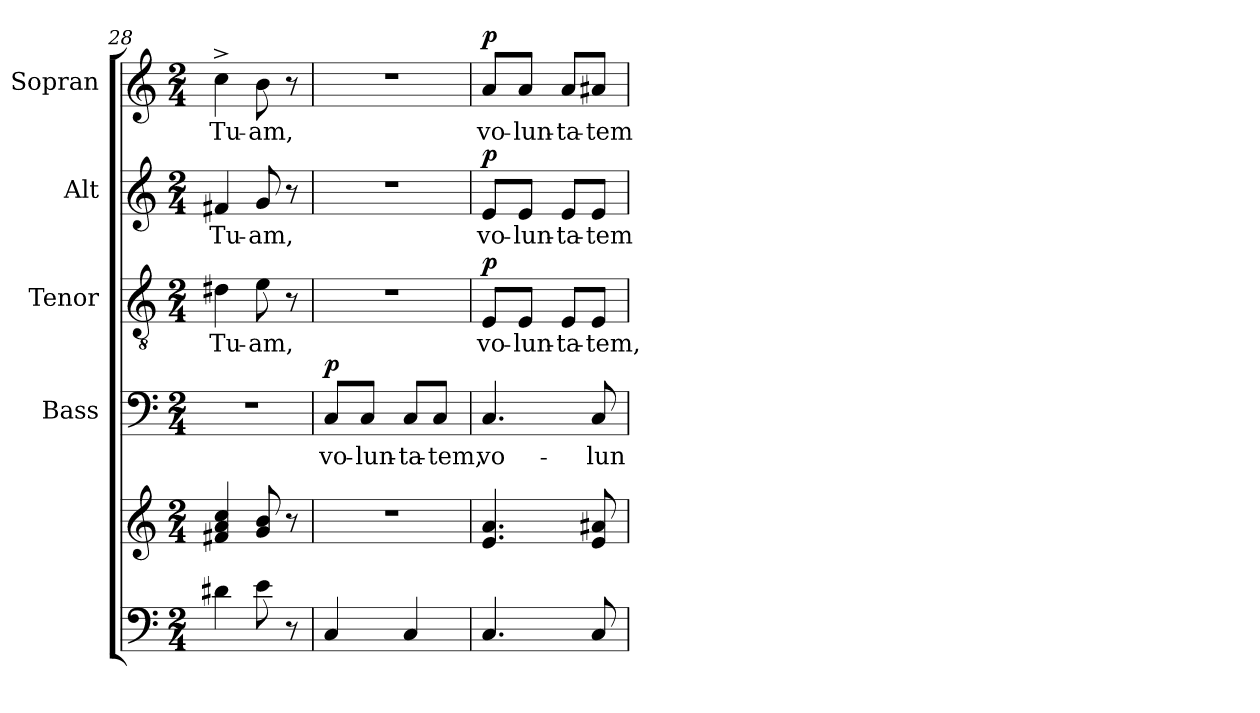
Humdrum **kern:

**kern	**kern	**kern	**text	**dynam	**kern	**text	**dynam	**kern	**text	**dynam	**kern	**text	**dynam
*part5	*part5	*part4	*part4	*part4	*part3	*part3	*part3	*part2	*part2	*part2	*part1	*part1	*part1
*staff6	*staff5	*staff4	*staff4	*staff4	*staff3	*staff3	*staff3	*staff2	*staff2	*staff2	*staff1	*staff1	*staff1
*	*	*I"Bass	*	*	*I"Tenor	*	*	*I"Alt	*	*	*I"Sopran	*	*
*	*	*I'B.	*	*	*I'T.	*	*	*I'A.	*	*	*I'S.	*	*
*clefF4	*clefG2	*clefF4	*	*	*clefGv2	*	*	*clefG2	*	*	*clefG2	*	*
*k[]	*k[]	*k[]	*	*	*k[]	*	*	*k[]	*	*	*k[]	*	*
*C:	*C:	*C:	*	*	*C:	*	*	*C:	*	*	*C:	*	*
*M2/4	*M2/4	*M2/4	*	*	*M2/4	*	*	*M2/4	*	*	*M2/4	*	*
=28	=28	=28	=28	=28	=28	=28	=28	=28	=28	=28	=28	=28	=28
!	!	!	!	!	!	!LO:LY:b	!	!	!LO:LY:b	!	!	!LO:LY:b	!
4d#X\	4f#X/ 4a/ 4cc/	2r	.	.	4d#X\	Tu-	.	4f#X/	Tu-	.	4cc^>\	Tu-	.
!	!	!	!	!	!	!LO:LY:b	!	!	!LO:LY:b	!	!	!LO:LY:b	!
8e\	8g/ 8b/	.	.	.	8e\	-am,	.	8g/	-am,	.	8b\	-am,	.
8r	8r	.	.	.	8r	.	.	8r	.	.	8r	.	.
=29	=29	=29	=29	=29	=29	=29	=29	=29	=29	=29	=29	=29	=29
!	!	!	!LO:LY:b	!LO:DY:a	!	!	!	!	!	!	!	!	!
4C/	2r	8C/L	vo-	p	2r	.	.	2r	.	.	2r	.	.
!	!	!	!LO:LY:b	!	!	!	!	!	!	!	!	!	!
.	.	8C/J	-lun-	.	.	.	.	.	.	.	.	.	.
!	!	!	!LO:LY:b	!	!	!	!	!	!	!	!	!	!
4C/	.	8C/L	-ta-	.	.	.	.	.	.	.	.	.	.
!	!	!	!LO:LY:b	!	!	!	!	!	!	!	!	!	!
.	.	8C/J	-tem,	.	.	.	.	.	.	.	.	.	.
=30	=30	=30	=30	=30	=30	=30	=30	=30	=30	=30	=30	=30	=30
!	!	!	!LO:LY:b	!	!	!LO:LY:b	!LO:DY:a	!	!LO:LY:b	!LO:DY:a	!	!LO:LY:b	!LO:DY:a
4.C/	4.e/ 4.a/	4.C/	vo-	.	8E/L	vo-	p	8e/L	vo-	p	8a/L	vo-	p
!	!	!	!	!	!	!LO:LY:b	!	!	!LO:LY:b	!	!	!LO:LY:b	!
.	.	.	.	.	8E/J	-lun-	.	8e/J	-lun-	.	8a/J	-lun-	.
!	!	!	!	!	!	!LO:LY:b	!	!	!LO:LY:b	!	!	!LO:LY:b	!
.	.	.	.	.	8E/L	-ta-	.	8e/L	-ta-	.	8a/L	-ta-	.
!	!	!	!LO:LY:b	!	!	!LO:LY:b	!	!	!LO:LY:b	!	!	!LO:LY:b	!
8C/	8e/ 8a#X/	8C/	-lun-	.	8E/J	-tem,	.	8e/J	-tem	.	8a#X/J	-tem	.
=	=	=	=	=	=	=	=	=	=	=	=	=	=
*-	*-	*-	*-	*-	*-	*-	*-	*-	*-	*-	*-	*-	*-
